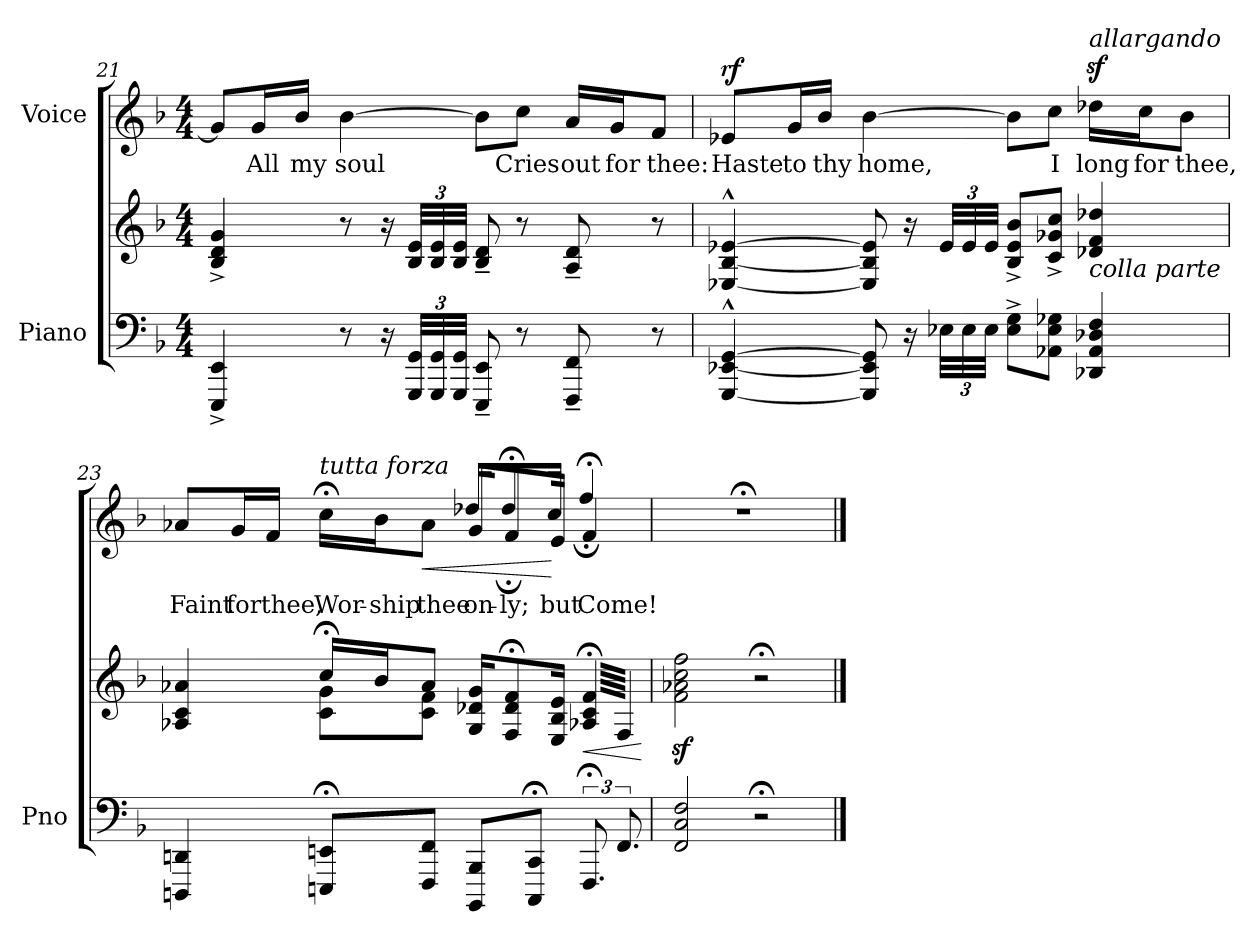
**kern	**kern	**dynam	**kern	**text	**dynam
*part2	*part2	*part2	*part1	*part1	*part1
*staff3	*staff2	*staff2/3	*staff1	*staff1	*staff1
*I"Piano	*	*	*I"Voice	*	*
*I'Pno	*	*	*	*	*
!!LO:LB:g=z
*clefF4	*clefG2	*	*clefG2	*	*
*k[b-]	*k[b-]	*	*k[b-]	*	*
*M4/4	*M4/4	*	*M4/4	*	*
=21	=21	=21	=21	=21	=21
4EEE/^ 4EE/^	4B-/^ 4d/^ 4g/^	.	8g/L]	.	.
!	!	!	!	!LO:LY:b	!
.	.	.	16g/L	All	.
!	!	!	!	!LO:LY:b	!
.	.	.	16b-/JJ	my	.
!	!	!	!	!LO:LY:b	!
8r	8r	.	[4b-\	soul	.
16r	16r	.	.	.	.
*Xbrackettup	*Xbrackettup	*	*	*	*
48GGG/ 48GG/LLL	48B-/ 48e/LLL	.	.	.	.
48GGG/ 48GG/	48B-/ 48e/	.	.	.	.
48GGG/ 48GG/JJJ	48B-/ 48e/JJJ	.	.	.	.
8EEE/~ 8EE/~	8B-/~ 8d/~	.	8b-\L]	.	.
!	!	!	!	!LO:LY:b	!
8r	8r	.	8cc\J	Cries	.
!	!	!	!	!LO:LY:b	!
8FFF/~ 8FF/~	8A/~ 8d/~	.	16a/LL	out	.
!	!	!	!	!LO:LY:b	!
.	.	.	16g/J	for	.
!	!	!	!	!LO:LY:b	!
8r	8r	.	8f/J	thee:	.
=22	=22	=22	=22	=22	=22
!	!	!	!	!LO:LY:b	!LO:DY:a
[4GGG/^^ [4EE-X/^^ [4GG/^^	[4E-X/^^ [4B-/^^ [4e-X/^^	.	8e-X/L	Haste	rf
!	!	!	!	!LO:LY:b	!
.	.	.	16g/L	to	.
!	!	!	!	!LO:LY:b	!
.	.	.	16b-/JJ	thy	.
!	!	!	!	!LO:LY:b	!
8GGG/] 8EE-/] 8GG/]	8E-/] 8B-/] 8e-/]	.	[4b-\	home,	.
16r	16r	.	.	.	.
48E-X\LLL	48e-/LLL	.	.	.	.
48E-\	48e-/	.	.	.	.
48E-\JJJ	48e-/JJJ	.	.	.	.
8E-\^ 8G\^L	8B-/^ 8e-/^ 8b-/^L	.	8b-\L]	.	.
!	!	!	!	!LO:LY:b	!
8AA-X\ 8E-\ 8G-X\J	8c/^ 8g-X/^ 8cc/^J	.	8cc\J	I	.
*	*	*	*MM115	*	*
!	!	!	!LO:TX:a:i:t=allargando	!	!
!	!LO:TX:b:i:t=colla parte	!	!	!	!
!	!	!	!	!LO:LY:b	!
4DD-X/ 4AA-/ 4D-X/ 4F/	4d-X/ 4f/ 4dd-X/	.	16dd-Xz>\LL	long	.
!	!	!	!	!LO:LY:b	!
.	.	.	16cc\J	for	.
!	!	!	!	!LO:LY:b	!
.	.	.	8b-\J	thee,	.
!!LO:LB:g=z
=23	=23	=23	=23	=23	=23
*	*^	*	*	*	*
!	!	!	!	!	!LO:LY:b	!
*	*	*	*	*^	*	*
4DDDn/ 4DDn/	4A-X/ 4c/ 4a-X/	4ryy	.	8a-X/L	2ryy	Faint	.
!	!	!	!	!	!	!LO:LY:b	!
.	.	.	.	16g/L	.	for	.
!	!	!	!	!	!	!LO:LY:b	!
.	.	.	.	16f/JJ	.	thee,	.
!	!	!	!	!LO:TX:a:i:t=tutta forza	!	!	!
!	!	!	!	!	!	!LO:LY:b	!
8EEEn/; 8EEn/;L	16cc;</LL	8c\ 8g\L	.	16cc;<\LL	.	Wor-	.
!	!	!	!	!	!	!LO:LY:b	!
.	16b-/J	.	.	16b-\J	.	-ship	.
!	!	!	!	!	!	!LO:LY:b	!LO:HP:b
8FFF/ 8FF/J	8a-/J	8c\ 8f\J	.	8a-\J	.	thee	<
!	!	!	!	!	!	!LO:LY:b	!
8BBBB-/ 8BBB-/L	16G/ 16d-X/ 16g/KL	2ryy	.	16g/KL	16dd-X!/KL	on-	.
!	!	!	!	!	!	!LO:LY:b	!
.	8F/;< 8d-/;< 8f/;<	.	.	8f;/	8dd-;<!/	-ly;	.
8CCC/; 8CC/;J	.	.	.	.	.	.	.
!	!	!	!	!	!	!LO:LY:b	!
.	16E/ 16B-/ 16e/Jk	.	.	16e/Jk	16cc!/Jk	but	[
*brackettup	*	*	*	*	*	*	*
!	!	!	!LO:HP:b	!	!	!LO:LY:b	!
*	*tremolo	*	*	*	*	*	*
12.FFF;/	64A-X/;< 64c/;< 64f/;<LLLL	.	<	4f;/	4ff;<!/	Come!	.
.	64F/	.	.	.	.	.	.
.	64A-X/;< 64c/;< 64f/;<	.	.	.	.	.	.
.	64F/	.	.	.	.	.	.
.	64A-X/;< 64c/;< 64f/;<	.	.	.	.	.	.
.	64F/	.	.	.	.	.	.
.	64A-X/;< 64c/;< 64f/;<	.	.	.	.	.	.
.	64F/	.	.	.	.	.	.
12.FF/	64A-X/;< 64c/;< 64f/;<	.	.	.	.	.	.
.	64F/	.	.	.	.	.	.
.	64A-X/;< 64c/;< 64f/;<	.	.	.	.	.	.
.	64F/	.	.	.	.	.	.
.	64A-X/;< 64c/;< 64f/;<	.	.	.	.	.	.
.	64F/	.	.	.	.	.	.
.	64A-X/;< 64c/;< 64f/;<	.	.	.	.	.	.
.	64F/JJJJ	.	.	.	.	.	.
*	*Xtremolo	*	*	*	*	*	*
*	*v	*v	*	*	*	*	*
*	*	*	*v	*v	*	*
.	.	[	.	.	.
=24	=24	=24	=24	=24	=24
2FF/ 2C/ 2F/	2f\z< 2a-X\z< 2cc\z< 2ff\z<	.	1r;<	.	.
.	.	.	.	.	.
.	.	.	.	.	.
.	.	.	.	.	.
.	.	.	.	.	.
.	.	.	.	.	.
.	.	.	.	.	.
.	.	.	.	.	.
2r;<	2r;<	.	.	.	.
==	==	==	==	==	==
*-	*-	*-	*-	*-	*-
